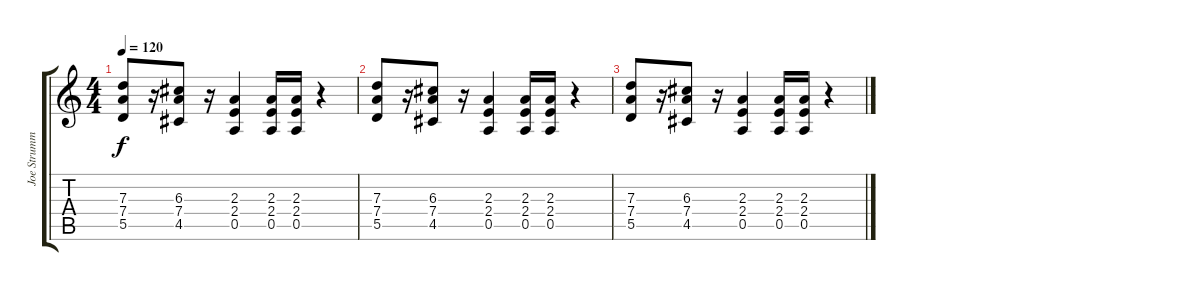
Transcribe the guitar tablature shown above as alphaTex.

\track ("Joe Strummer" "Joe Strumm") {instrument distortionguitar}
\staff {score tabs}
\tuning (E4 B3 G3 D3 A2 E2) {hide}
\ts (4 4)
\tempo 120
\clef g2
\ks c
(7.3 7.4 5.5).8{dy f} r.16 (6.3 7.4 4.5).8 r.16 (2.3 2.4 0.5).4 (2.3 2.4 0.5).16 (2.3 2.4 0.5).16 r.4 |
(7.3 7.4 5.5).8 r.16 (6.3 7.4 4.5).8 r.16 (2.3 2.4 0.5).4 (2.3 2.4 0.5).16 (2.3 2.4 0.5).16 r.4 |
(7.3 7.4 5.5).8 r.16 (6.3 7.4 4.5).8 r.16 (2.3 2.4 0.5).4 (2.3 2.4 0.5).16 (2.3 2.4 0.5).16 r.4
